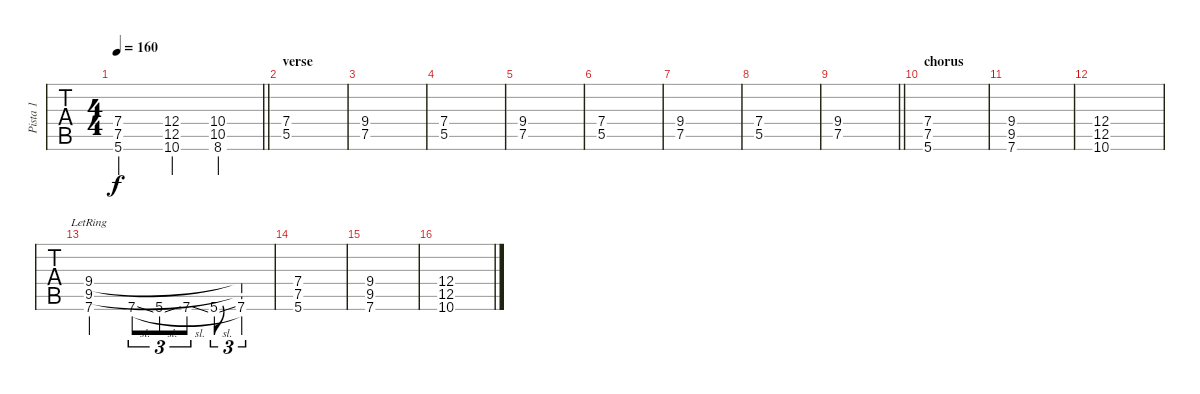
\track ("Pista 1" "Pista 1") {instrument distortionguitar}
\staff {tabs}
\tuning (E4 B3 G3 D3 A2 E2) {hide}
\ts (4 4)
\tempo 160
\clef g2
\barLineRight lightlight
\ks c
(7.4{t} 7.5{t} 5.6{t}).2{dy f} (12.4 12.5 10.6).4 (10.4 10.5 8.6).4 |
\section ("" "verse")
(7.4 5.5).1 |
(9.4 7.5).1 |
(7.4 5.5).1 |
(9.4 7.5).1 |
(7.4 5.5).1 |
(9.4 7.5).1 |
(7.4 5.5).1 |
\barLineRight lightlight
(9.4 7.5).1 |
\section ("" "chorus")
(7.4 7.5 5.6).1 |
(9.4 9.5 7.6).1 |
(12.4 12.5 10.6).1 |
(9.4 9.5 7.6{lr}).2 7.6{sl}.8{tu (3 2)} 5.6{sl}.8{tu (3 2)} 7.6{sl}.8{tu (3 2)} 5.6{sl}.8{tu (3 2)} (9.4{t} 9.5{t} 7.6).4{tu (3 2)} |
(7.4 7.5 5.6).1 |
(9.4 9.5 7.6).1 |
(12.4 12.5 10.6).1
